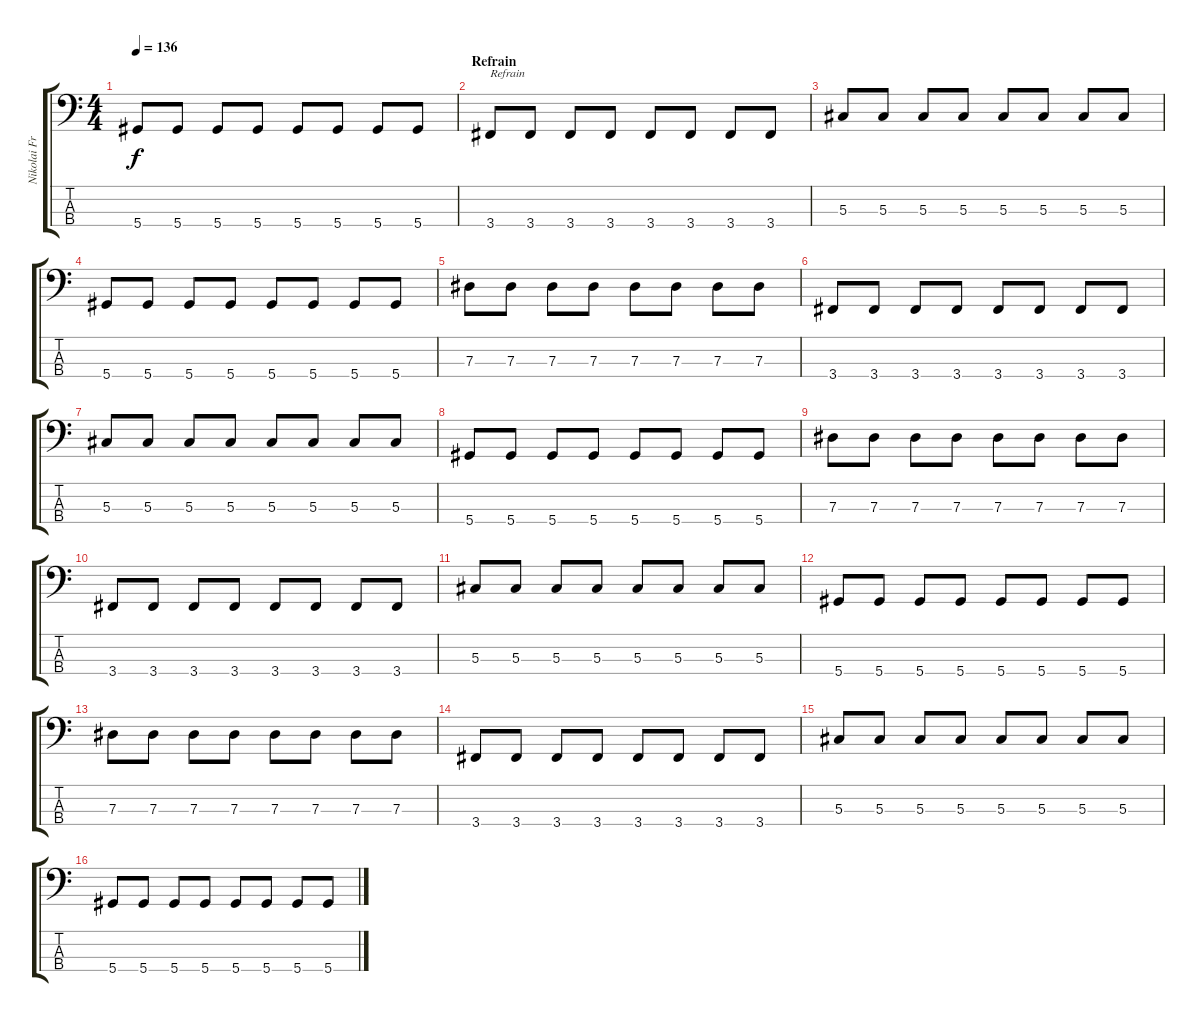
\track ("Nikolai Fraiture" "Nikolai Fr") {instrument electricbassfinger}
\staff {score tabs}
\tuning (Gb2 Db2 Ab1 Eb1) {hide}
\ts (4 4)
\tempo 136
\clef f4
\ks c
5.4.8{dy f} 5.4.8 5.4.8 5.4.8 5.4.8 5.4.8 5.4.8 5.4.8 |
\section ("" "Refrain")
3.4.8{txt "Refrain"} 3.4.8 3.4.8 3.4.8 3.4.8 3.4.8 3.4.8 3.4.8 |
5.3.8 5.3.8 5.3.8 5.3.8 5.3.8 5.3.8 5.3.8 5.3.8 |
5.4.8 5.4.8 5.4.8 5.4.8 5.4.8 5.4.8 5.4.8 5.4.8 |
7.3.8 7.3.8 7.3.8 7.3.8 7.3.8 7.3.8 7.3.8 7.3.8 |
3.4.8 3.4.8 3.4.8 3.4.8 3.4.8 3.4.8 3.4.8 3.4.8 |
5.3.8 5.3.8 5.3.8 5.3.8 5.3.8 5.3.8 5.3.8 5.3.8 |
5.4.8 5.4.8 5.4.8 5.4.8 5.4.8 5.4.8 5.4.8 5.4.8 |
7.3.8 7.3.8 7.3.8 7.3.8 7.3.8 7.3.8 7.3.8 7.3.8 |
3.4.8 3.4.8 3.4.8 3.4.8 3.4.8 3.4.8 3.4.8 3.4.8 |
5.3.8 5.3.8 5.3.8 5.3.8 5.3.8 5.3.8 5.3.8 5.3.8 |
5.4.8 5.4.8 5.4.8 5.4.8 5.4.8 5.4.8 5.4.8 5.4.8 |
7.3.8 7.3.8 7.3.8 7.3.8 7.3.8 7.3.8 7.3.8 7.3.8 |
3.4.8 3.4.8 3.4.8 3.4.8 3.4.8 3.4.8 3.4.8 3.4.8 |
5.3.8 5.3.8 5.3.8 5.3.8 5.3.8 5.3.8 5.3.8 5.3.8 |
5.4.8 5.4.8 5.4.8 5.4.8 5.4.8 5.4.8 5.4.8 5.4.8
